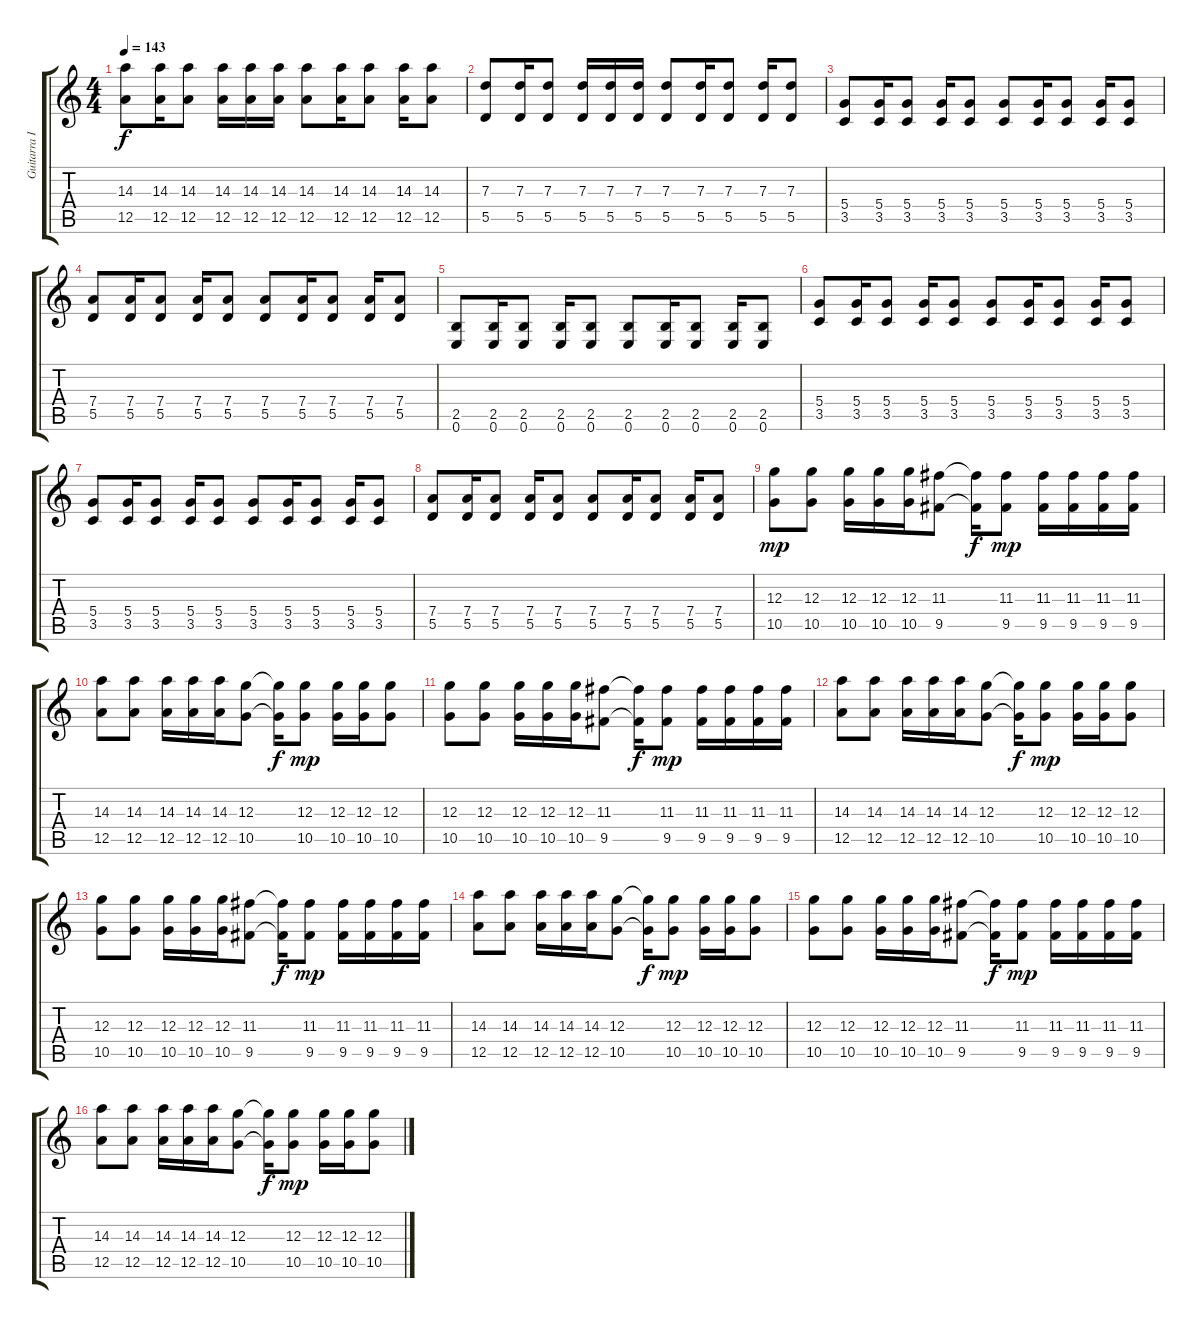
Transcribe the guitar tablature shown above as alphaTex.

\track ("Guitarra I" "Guitarra I") {instrument distortionguitar}
\staff {score tabs}
\tuning (E4 B3 G3 D3 A2 E2) {hide}
\ts (4 4)
\tempo 143
\clef g2
\ks c
(14.3 12.5).8{dy f} (14.3 12.5).16 (14.3 12.5).8 (14.3 12.5).16 (14.3 12.5).16 (14.3 12.5).16 (14.3 12.5).8 (14.3 12.5).16 (14.3 12.5).8 (14.3 12.5).16 (14.3 12.5).8 |
(7.3 5.5).8 (7.3 5.5).16 (7.3 5.5).8 (7.3 5.5).16 (7.3 5.5).16 (7.3 5.5).16 (7.3 5.5).8 (7.3 5.5).16 (7.3 5.5).8 (7.3 5.5).16 (7.3 5.5).8 |
(5.4 3.5).8 (5.4 3.5).16 (5.4 3.5).8 (5.4 3.5).16 (5.4 3.5).8 (5.4 3.5).8 (5.4 3.5).16 (5.4 3.5).8 (5.4 3.5).16 (5.4 3.5).8 |
(7.4 5.5).8 (7.4 5.5).16 (7.4 5.5).8 (7.4 5.5).16 (7.4 5.5).8 (7.4 5.5).8 (7.4 5.5).16 (7.4 5.5).8 (7.4 5.5).16 (7.4 5.5).8 |
(2.5 0.6).8 (2.5 0.6).16 (2.5 0.6).8 (2.5 0.6).16 (2.5 0.6).8 (2.5 0.6).8 (2.5 0.6).16 (2.5 0.6).8 (2.5 0.6).16 (2.5 0.6).8 |
(5.4 3.5).8 (5.4 3.5).16 (5.4 3.5).8 (5.4 3.5).16 (5.4 3.5).8 (5.4 3.5).8 (5.4 3.5).16 (5.4 3.5).8 (5.4 3.5).16 (5.4 3.5).8 |
(5.4 3.5).8 (5.4 3.5).16 (5.4 3.5).8 (5.4 3.5).16 (5.4 3.5).8 (5.4 3.5).8 (5.4 3.5).16 (5.4 3.5).8 (5.4 3.5).16 (5.4 3.5).8 |
(7.4 5.5).8 (7.4 5.5).16 (7.4 5.5).8 (7.4 5.5).16 (7.4 5.5).8 (7.4 5.5).8 (7.4 5.5).16 (7.4 5.5).8 (7.4 5.5).16 (7.4 5.5).8 |
(12.3 10.5).8{dy mp} (12.3 10.5).8 (12.3 10.5).16 (12.3 10.5).16 (12.3 10.5).16 (11.3 9.5).8 (11.3{t} 9.5{t}).16{dy f} (11.3 9.5).8{dy mp} (11.3 9.5).16 (11.3 9.5).16 (11.3 9.5).16 (11.3 9.5).16 |
(14.3 12.5).8 (14.3 12.5).8 (14.3 12.5).16 (14.3 12.5).16 (14.3 12.5).16 (12.3 10.5).8 (12.3{t} 10.5{t}).16{dy f} (12.3 10.5).8{dy mp} (12.3 10.5).16 (12.3 10.5).16 (12.3 10.5).8 |
(12.3 10.5).8 (12.3 10.5).8 (12.3 10.5).16 (12.3 10.5).16 (12.3 10.5).16 (11.3 9.5).8 (11.3{t} 9.5{t}).16{dy f} (11.3 9.5).8{dy mp} (11.3 9.5).16 (11.3 9.5).16 (11.3 9.5).16 (11.3 9.5).16 |
(14.3 12.5).8 (14.3 12.5).8 (14.3 12.5).16 (14.3 12.5).16 (14.3 12.5).16 (12.3 10.5).8 (12.3{t} 10.5{t}).16{dy f} (12.3 10.5).8{dy mp} (12.3 10.5).16 (12.3 10.5).16 (12.3 10.5).8 |
(12.3 10.5).8 (12.3 10.5).8 (12.3 10.5).16 (12.3 10.5).16 (12.3 10.5).16 (11.3 9.5).8 (11.3{t} 9.5{t}).16{dy f} (11.3 9.5).8{dy mp} (11.3 9.5).16 (11.3 9.5).16 (11.3 9.5).16 (11.3 9.5).16 |
(14.3 12.5).8 (14.3 12.5).8 (14.3 12.5).16 (14.3 12.5).16 (14.3 12.5).16 (12.3 10.5).8 (12.3{t} 10.5{t}).16{dy f} (12.3 10.5).8{dy mp} (12.3 10.5).16 (12.3 10.5).16 (12.3 10.5).8 |
(12.3 10.5).8 (12.3 10.5).8 (12.3 10.5).16 (12.3 10.5).16 (12.3 10.5).16 (11.3 9.5).8 (11.3{t} 9.5{t}).16{dy f} (11.3 9.5).8{dy mp} (11.3 9.5).16 (11.3 9.5).16 (11.3 9.5).16 (11.3 9.5).16 |
(14.3 12.5).8 (14.3 12.5).8 (14.3 12.5).16 (14.3 12.5).16 (14.3 12.5).16 (12.3 10.5).8 (12.3{t} 10.5{t}).16{dy f} (12.3 10.5).8{dy mp} (12.3 10.5).16 (12.3 10.5).16 (12.3 10.5).8
